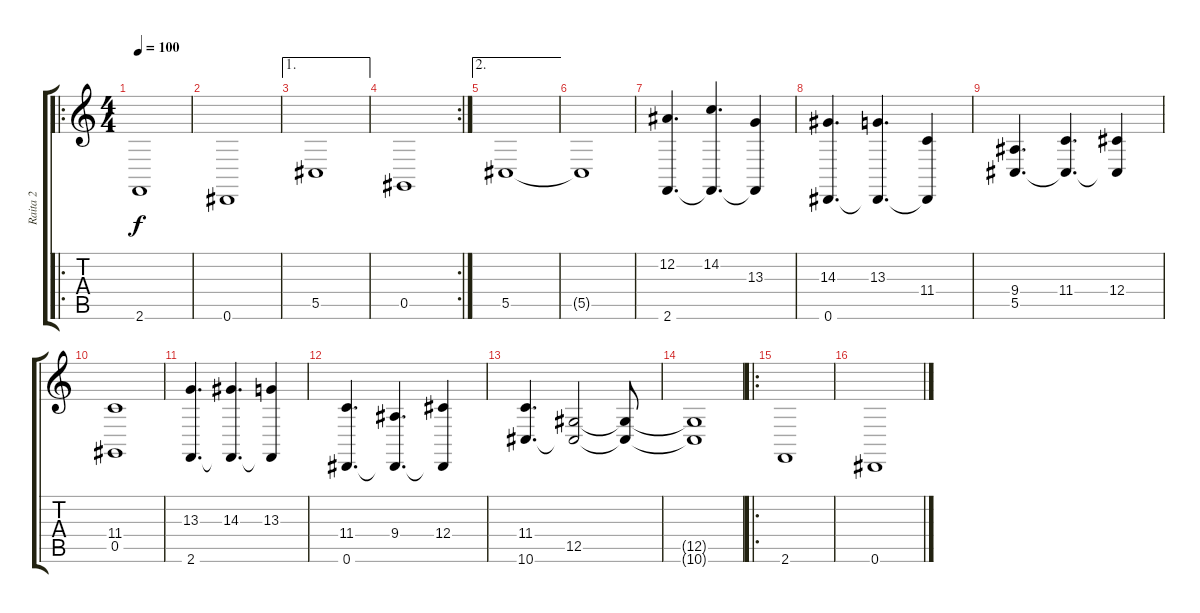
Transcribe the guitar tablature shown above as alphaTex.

\track ("Raita 2" "Raita 2") {instrument stringensemble2}
\staff {score tabs}
\tuning (Eb4 Bb3 Gb3 Db3 Ab2 Eb2) {hide}
\ro
\ts (4 4)
\tempo 100
\clef g2
\ks c
2.6.1{dy f instrument stringensemble2} |
0.6.1 |
\ae 1
5.5.1 |
\rc 2
0.5.1 |
\ae 2
5.5.1 |
5.5{t}.1 |
(12.2 2.6).4{d} (14.2 2.6{t}).4{d} (13.3 2.6{t}).4 |
(14.3 0.6).4{d} (13.3 0.6{t}).4{d} (11.4 0.6{t}).4 |
(9.4 5.5).4{d} (11.4 5.5{t}).4{d} (12.4 5.5{t}).4 |
(11.4 0.5).1 |
(13.3 2.6).4{d} (14.3 2.6{t}).4{d} (13.3 2.6{t}).4 |
(11.4 0.6).4{d} (9.4 0.6{t}).4{d} (12.4 0.6{t}).4 |
(11.4 10.6).4{d} (12.5 10.6{t}).2 (12.5{t} 10.6{t}).8 |
(12.5{t} 10.6{t}).1 |
\ro
2.6.1{instrument stringensemble1} |
0.6.1
